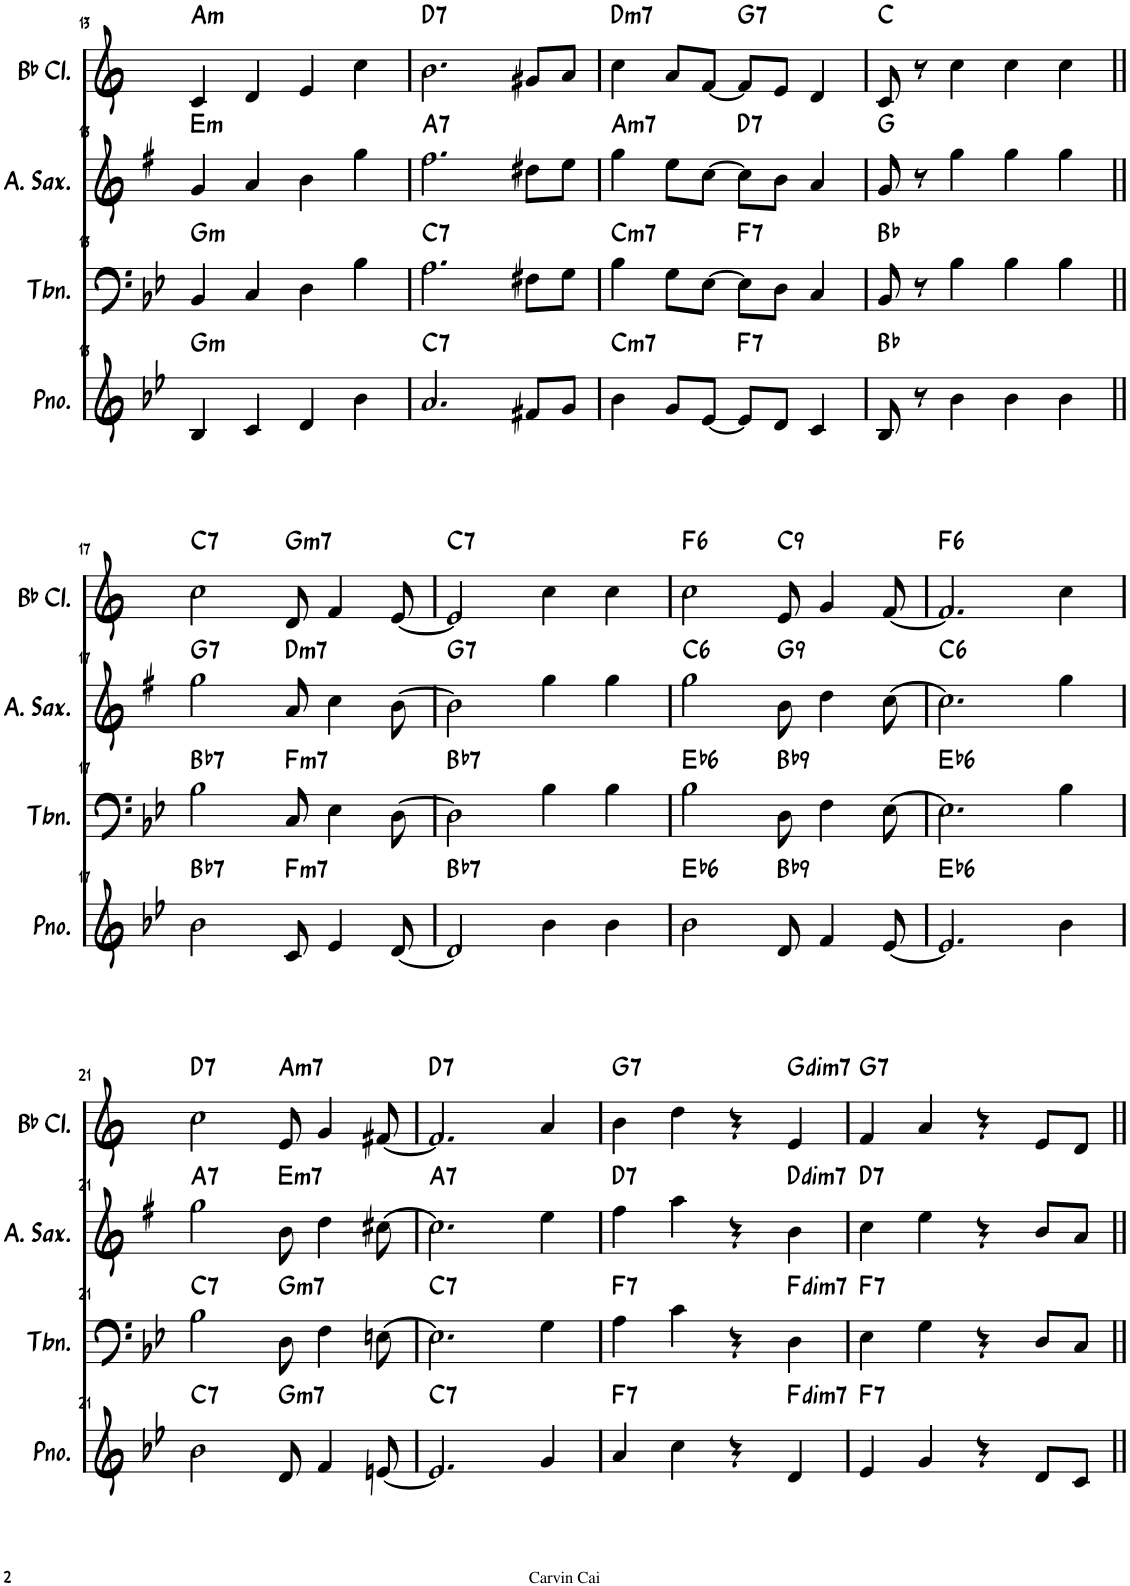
**kern	**harte	**kern	**harte	**kern	**harte	**kern	**harte
*part4	*part4	*part3	*part3	*part2	*part2	*part1	*part1
*staff4	*	*staff3	*	*staff2	*	*staff1	*
*I"钢琴	*	*I"长号	*	*I"中音萨克斯	*	*I"降B调单簧管	*
!!LO:PB:g=z
*clefG2	*	*clefF4	*	*clefG2	*	*clefG2	*
*	*	*	*	*Trd5c9	*	*Trd1c2	*
*k[b-e-]	*	*k[b-e-]	*	*k[f#]	*	*k[]	*
*M4/4	*	*M4/4	*	*M4/4	*	*M4/4	*
=13	=13	=13	=13	=13	=13	=13	=13
!	!LO:H:kt=m	!	!LO:H:kt=m	!	!LO:H:kt=m	!	!LO:H:kt=m
4B-/	G:min	4BB-/	G:min	4g/	E:min	4c/	A:min
4c/	.	4C/	.	4a/	.	4d/	.
4d/	.	4D\	.	4b\	.	4e/	.
4b-\	.	4B-\	.	4gg\	.	4cc\	.
=14	=14	=14	=14	=14	=14	=14	=14
!	!LO:H:kt=7	!	!LO:H:kt=7	!	!LO:H:kt=7	!	!LO:H:kt=7
2.a/	C:7	2.A\	C:7	2.ff#\	A:7	2.b\	D:7
8f#X/L	.	8F#X\L	.	8dd#X\L	.	8g#X/L	.
8g/J	.	8G\J	.	8ee\J	.	8a/J	.
=15	=15	=15	=15	=15	=15	=15	=15
!	!LO:H:kt=m7	!	!LO:H:kt=m7	!	!LO:H:kt=m7	!	!LO:H:kt=m7
4b-\	C:min7	4B-\	C:min7	4gg\	A:min7	4cc\	D:min7
8g/L	.	8G\L	.	8ee\L	.	8a/L	.
[8e-/J	.	[8E-\J	.	[8cc\J	.	[8f/J	.
!	!LO:H:kt=7	!	!LO:H:kt=7	!	!LO:H:kt=7	!	!LO:H:kt=7
8e-/L]	F:7	8E-\L]	F:7	8cc\L]	D:7	8f/L]	G:7
8d/J	.	8D\J	.	8b\J	.	8e/J	.
4c/	.	4C/	.	4a/	.	4d/	.
=16	=16	=16	=16	=16	=16	=16	=16
8B-/	Bb:maj	8BB-/	Bb:maj	8g/	G:maj	8c/	C:maj
8r	.	8r	.	8r	.	8r	.
4b-\	.	4B-\	.	4gg\	.	4cc\	.
4b-\	.	4B-\	.	4gg\	.	4cc\	.
4b-\	.	4B-\	.	4gg\	.	4cc\	.
!!LO:LB:g=z
=17||	=17||	=17||	=17||	=17||	=17||	=17||	=17||
!	!LO:H:kt=7	!	!LO:H:kt=7	!	!LO:H:kt=7	!	!LO:H:kt=7
2b-\	Bb:7	2B-\	Bb:7	2gg\	G:7	2cc\	C:7
!	!LO:H:kt=m7	!	!LO:H:kt=m7	!	!LO:H:kt=m7	!	!LO:H:kt=m7
8c/	F:min7	8C/	F:min7	8a/	D:min7	8d/	G:min7
4e-/	.	4E-\	.	4cc\	.	4f/	.
[8d/	.	[8D\	.	[8b\	.	[8e/	.
=18	=18	=18	=18	=18	=18	=18	=18
!	!LO:H:kt=7	!	!LO:H:kt=7	!	!LO:H:kt=7	!	!LO:H:kt=7
2d/]	Bb:7	2D\]	Bb:7	2b\]	G:7	2e/]	C:7
4b-\	.	4B-\	.	4gg\	.	4cc\	.
4b-\	.	4B-\	.	4gg\	.	4cc\	.
=19	=19	=19	=19	=19	=19	=19	=19
!	!LO:H:kt=6	!	!LO:H:kt=6	!	!LO:H:kt=6	!	!LO:H:kt=6
2b-\	Eb:maj6	2B-\	Eb:maj6	2gg\	C:maj6	2cc\	F:maj6
!	!LO:H:kt=9	!	!LO:H:kt=9	!	!LO:H:kt=9	!	!LO:H:kt=9
8d/	Bb:9	8D\	Bb:9	8b\	G:9	8e/	C:9
4f/	.	4F\	.	4dd\	.	4g/	.
[8e-/	.	[8E-\	.	[8cc\	.	[8f/	.
=20	=20	=20	=20	=20	=20	=20	=20
!	!LO:H:kt=6	!	!LO:H:kt=6	!	!LO:H:kt=6	!	!LO:H:kt=6
2.e-/]	Eb:maj6	2.E-\]	Eb:maj6	2.cc\]	C:maj6	2.f/]	F:maj6
4b-\	.	4B-\	.	4gg\	.	4cc\	.
!!LO:LB:g=z
=21	=21	=21	=21	=21	=21	=21	=21
!	!LO:H:kt=7	!	!LO:H:kt=7	!	!LO:H:kt=7	!	!LO:H:kt=7
2b-\	C:7	2B-\	C:7	2gg\	A:7	2cc\	D:7
!	!LO:H:kt=m7	!	!LO:H:kt=m7	!	!LO:H:kt=m7	!	!LO:H:kt=m7
8d/	G:min7	8D\	G:min7	8b\	E:min7	8e/	A:min7
4f/	.	4F\	.	4dd\	.	4g/	.
[8en/	.	[8En\	.	[8cc#X\	.	[8f#X/	.
=22	=22	=22	=22	=22	=22	=22	=22
!	!LO:H:kt=7	!	!LO:H:kt=7	!	!LO:H:kt=7	!	!LO:H:kt=7
2.e/]	C:7	2.E\]	C:7	2.cc#\]	A:7	2.f#/]	D:7
4g/	.	4G\	.	4ee\	.	4a/	.
=23	=23	=23	=23	=23	=23	=23	=23
!	!LO:H:kt=7	!	!LO:H:kt=7	!	!LO:H:kt=7	!	!LO:H:kt=7
4a/	F:7	4A\	F:7	4ff#\	D:7	4b\	G:7
4cc\	.	4c\	.	4aa\	.	4dd\	.
4r	.	4r	.	4r	.	4r	.
!	!LO:H:kt=dim7	!	!LO:H:kt=dim7	!	!LO:H:kt=dim7	!	!LO:H:kt=dim7
4d/	F:dim7	4D\	F:dim7	4b\	D:dim7	4e/	G:dim7
=24	=24	=24	=24	=24	=24	=24	=24
!	!LO:H:kt=7	!	!LO:H:kt=7	!	!LO:H:kt=7	!	!LO:H:kt=7
4e-/	F:7	4E-\	F:7	4cc\	D:7	4f/	G:7
4g/	.	4G\	.	4ee\	.	4a/	.
4r	.	4r	.	4r	.	4r	.
8d/L	.	8D/L	.	8b/L	.	8e/L	.
8c/J	.	8C/J	.	8a/J	.	8d/J	.
=||	=||	=||	=||	=||	=||	=||	=||
*-	*-	*-	*-	*-	*-	*-	*-
